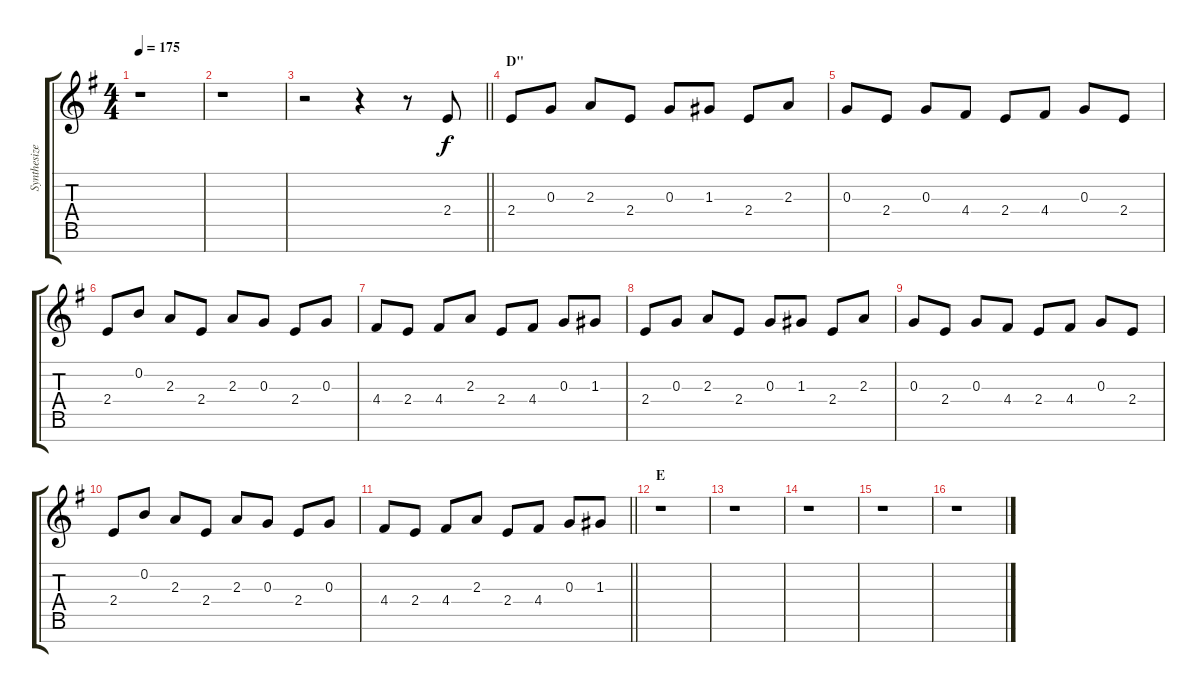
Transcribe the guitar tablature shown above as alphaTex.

\track ("Synthesizer" "Synthesize") {instrument lead2sawtooth}
\staff {score tabs}
\tuning (E5 B4 G4 D4 A3 E3 B2) {hide}
\ts (4 4)
\tempo 175
\clef g2
\ks g
r.1{dy f} |
r.1 |
\barLineRight lightlight
r.2 r.4 r.8 2.4.8 |
\section ("" "D\"")
2.4.8 0.3.8 2.3.8 2.4.8 0.3.8 1.3.8 2.4.8 2.3.8 |
0.3.8 2.4.8 0.3.8 4.4.8 2.4.8 4.4.8 0.3.8 2.4.8 |
2.4.8 0.2.8 2.3.8 2.4.8 2.3.8 0.3.8 2.4.8 0.3.8 |
4.4.8 2.4.8 4.4.8 2.3.8 2.4.8 4.4.8 0.3.8 1.3.8 |
2.4.8 0.3.8 2.3.8 2.4.8 0.3.8 1.3.8 2.4.8 2.3.8 |
0.3.8 2.4.8 0.3.8 4.4.8 2.4.8 4.4.8 0.3.8 2.4.8 |
2.4.8 0.2.8 2.3.8 2.4.8 2.3.8 0.3.8 2.4.8 0.3.8 |
\barLineRight lightlight
4.4.8 2.4.8 4.4.8 2.3.8 2.4.8 4.4.8 0.3.8 1.3.8 |
\section ("" "E")
r.1 |
r.1 |
r.1 |
r.1 |
r.1
